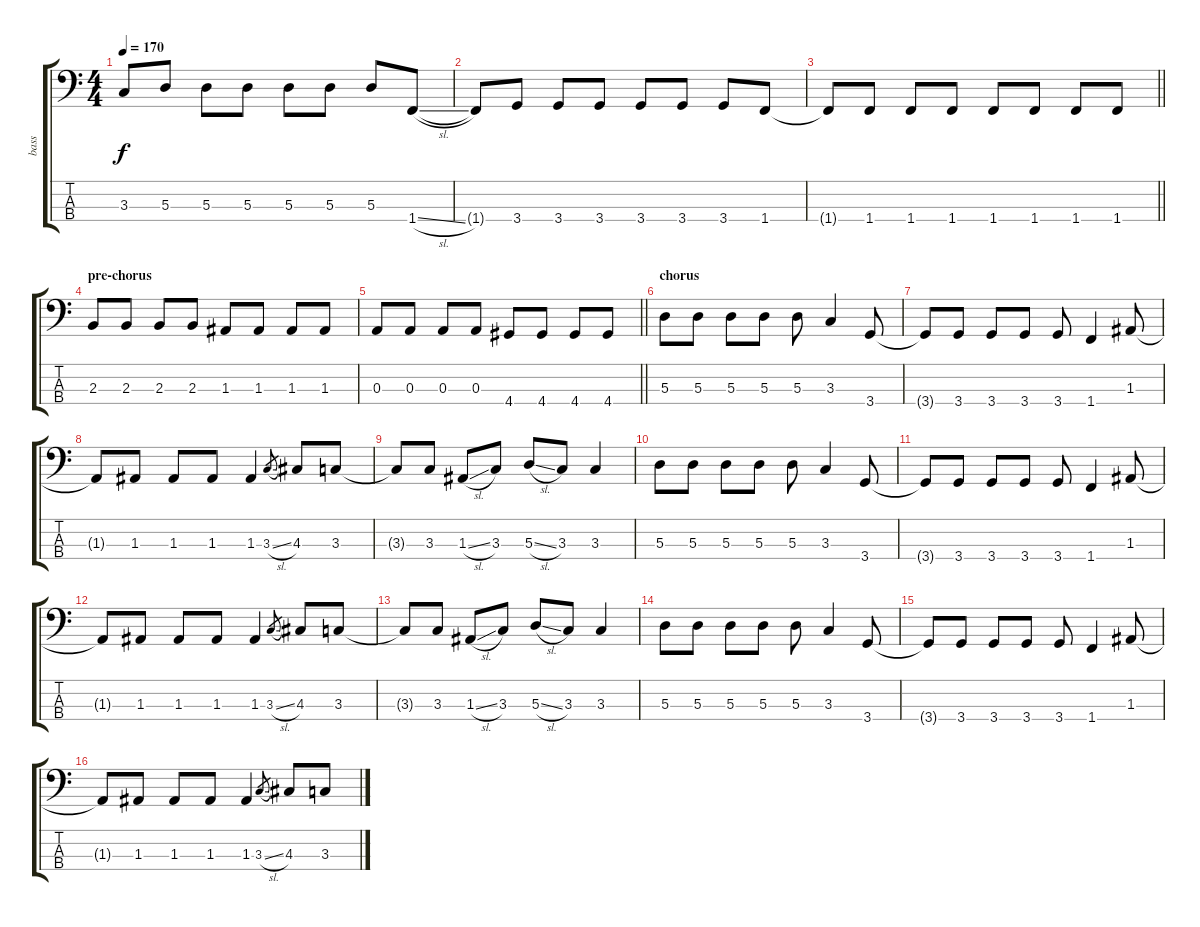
\track ("bass" "bass") {instrument electricbassfinger}
\staff {score tabs}
\tuning (G2 D2 A1 E1) {hide}
\ts (4 4)
\tempo 170
\clef f4
\ks c
3.3{t}.8{dy f} 5.3.8 5.3.8 5.3.8 5.3.8 5.3.8 5.3.8 1.4{sl}.8 |
1.4{t}.8 3.4.8 3.4.8 3.4.8 3.4.8 3.4.8 3.4.8 1.4.8 |
\barLineRight lightlight
1.4{t}.8 1.4.8 1.4.8 1.4.8 1.4.8 1.4.8 1.4.8 1.4.8 |
\section ("" "pre-chorus")
2.3.8 2.3.8 2.3.8 2.3.8 1.3.8 1.3.8 1.3.8 1.3.8 |
\barLineRight lightlight
0.3.8 0.3.8 0.3.8 0.3.8 4.4.8 4.4.8 4.4.8 4.4.8 |
\section ("" "chorus")
5.3.8 5.3.8 5.3.8 5.3.8 5.3.8 3.3.4 3.4.8 |
3.4{t}.8 3.4.8 3.4.8 3.4.8 3.4.8 1.4.4 1.3.8 |
1.3{t}.8 1.3.8 1.3.8 1.3.8 1.3.4 3.3{sl}.8{gr} 4.3.8 3.3.8 |
3.3{t}.8 3.3.8 1.3{sl}.8 3.3.8 5.3{sl}.8 3.3.8 3.3.4 |
5.3.8 5.3.8 5.3.8 5.3.8 5.3.8 3.3.4 3.4.8 |
3.4{t}.8 3.4.8 3.4.8 3.4.8 3.4.8 1.4.4 1.3.8 |
1.3{t}.8 1.3.8 1.3.8 1.3.8 1.3.4 3.3{sl}.8{gr} 4.3.8 3.3.8 |
3.3{t}.8 3.3.8 1.3{sl}.8 3.3.8 5.3{sl}.8 3.3.8 3.3.4 |
5.3.8 5.3.8 5.3.8 5.3.8 5.3.8 3.3.4 3.4.8 |
3.4{t}.8 3.4.8 3.4.8 3.4.8 3.4.8 1.4.4 1.3.8 |
1.3{t}.8 1.3.8 1.3.8 1.3.8 1.3.4 3.3{sl}.8{gr} 4.3.8 3.3.8
